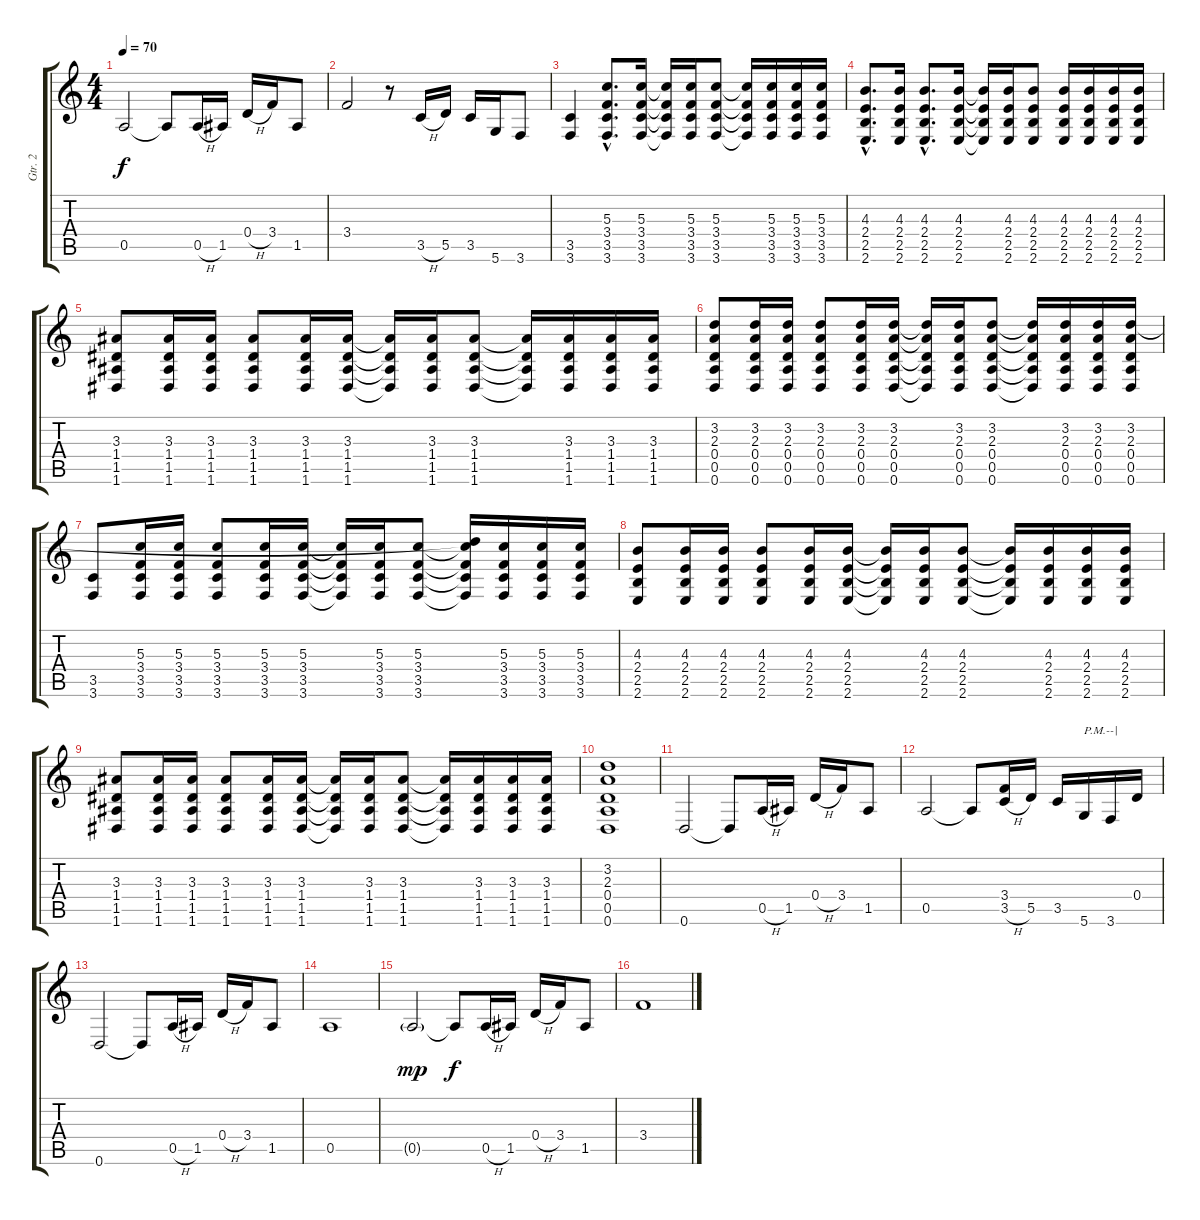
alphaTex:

\track ("Gtr. 2" "Gtr. 2") {instrument electricguitarclean}
\staff {score tabs}
\tuning (E4 B3 G3 D3 A2 D2) {hide}
\ts (4 4)
\tempo 70
\clef g2
\ks c
0.5{t}.2{dy f} 0.5{t}.8 0.5{h}.16 1.5.16 0.4{h}.16 3.4.16 1.5.8 |
3.4.2 r.8 3.5{h}.16 5.5.16 3.5.16 5.6.16 3.6.8 |
(3.5 3.6).4 (5.3{hac} 3.4{hac} 3.5{hac} 3.6{hac}).8{d} (5.3 3.4 3.5 3.6).16 (5.3{t} 3.4{t} 3.5{t} 3.6{t}).16 (5.3 3.4 3.5 3.6).16 (5.3 3.4 3.5 3.6).8 (5.3{t} 3.4{t} 3.5{t} 3.6{t}).16 (5.3 3.4 3.5 3.6).16 (5.3 3.4 3.5 3.6).16 (5.3 3.4 3.5 3.6).16 |
(4.3{hac} 2.4{hac} 2.5{hac} 2.6{hac}).8{d} (4.3 2.4 2.5 2.6).16 (4.3{hac} 2.4{hac} 2.5{hac} 2.6{hac}).8{d} (4.3 2.4 2.5 2.6).16 (4.3{t} 2.4{t} 2.5{t} 2.6{t}).16 (4.3 2.4 2.5 2.6).16 (4.3 2.4 2.5 2.6).8 (4.3 2.4 2.5 2.6).16 (4.3 2.4 2.5 2.6).16 (4.3 2.4 2.5 2.6).16 (4.3 2.4 2.5 2.6).16 |
(3.3 1.4 1.5 1.6).8 (3.3 1.4 1.5 1.6).16 (3.3 1.4 1.5 1.6).16 (3.3 1.4 1.5 1.6).8 (3.3 1.4 1.5 1.6).16 (3.3 1.4 1.5 1.6).16 (3.3{t} 1.4{t} 1.5{t} 1.6{t}).16 (3.3 1.4 1.5 1.6).16 (3.3 1.4 1.5 1.6).8 (3.3{t} 1.4{t} 1.5{t} 1.6{t}).16 (3.3 1.4 1.5 1.6).16 (3.3 1.4 1.5 1.6).16 (3.3 1.4 1.5 1.6).16 |
(3.2 2.3 0.4 0.5 0.6).8 (3.2 2.3 0.4 0.5 0.6).16 (3.2 2.3 0.4 0.5 0.6).16 (3.2 2.3 0.4 0.5 0.6).8 (3.2 2.3 0.4 0.5 0.6).16 (3.2 2.3 0.4 0.5 0.6).16 (3.2{t} 2.3{t} 0.4{t} 0.5{t} 0.6{t}).16 (3.2 2.3 0.4 0.5 0.6).16 (3.2 2.3 0.4 0.5 0.6).8 (3.2{t} 2.3{t} 0.4{t} 0.5{t} 0.6{t}).16 (3.2 2.3 0.4 0.5 0.6).16 (3.2 2.3 0.4 0.5 0.6).16 (3.2 2.3 0.4 0.5 0.6).16 |
(3.5 3.6).8 (5.3 3.4 3.5 3.6).16 (5.3 3.4 3.5 3.6).16 (5.3 3.4 3.5 3.6).8 (5.3 3.4 3.5 3.6).16 (5.3 3.4 3.5 3.6).16 (5.3{t} 3.4{t} 3.5{t} 3.6{t}).16 (5.3 3.4 3.5 3.6).16 (5.3 3.4 3.5 3.6).8 (3.2{t} 5.3{t} 3.4{t} 3.5{t} 3.6{t}).16 (5.3 3.4 3.5 3.6).16 (5.3 3.4 3.5 3.6).16 (5.3 3.4 3.5 3.6).16 |
(4.3 2.4 2.5 2.6).8 (4.3 2.4 2.5 2.6).16 (4.3 2.4 2.5 2.6).16 (4.3 2.4 2.5 2.6).8 (4.3 2.4 2.5 2.6).16 (4.3 2.4 2.5 2.6).16 (4.3{t} 2.4{t} 2.5{t} 2.6{t}).16 (4.3 2.4 2.5 2.6).16 (4.3 2.4 2.5 2.6).8 (4.3{t} 2.4{t} 2.5{t} 2.6{t}).16 (4.3 2.4 2.5 2.6).16 (4.3 2.4 2.5 2.6).16 (4.3 2.4 2.5 2.6).16 |
(3.3 1.4 1.5 1.6).8 (3.3 1.4 1.5 1.6).16 (3.3 1.4 1.5 1.6).16 (3.3 1.4 1.5 1.6).8 (3.3 1.4 1.5 1.6).16 (3.3 1.4 1.5 1.6).16 (3.3{t} 1.4{t} 1.5{t} 1.6{t}).16 (3.3 1.4 1.5 1.6).16 (3.3 1.4 1.5 1.6).8 (3.3{t} 1.4{t} 1.5{t} 1.6{t}).16 (3.3 1.4 1.5 1.6).16 (3.3 1.4 1.5 1.6).16 (3.3 1.4 1.5 1.6).16 |
(3.2 2.3 0.4 0.5 0.6).1 |
0.6.2 0.6{t}.8 0.5{h}.16 1.5.16 0.4{h}.16 3.4.16 1.5.8 |
0.5.2 0.5{t}.8 (3.4 3.5{h}).16 5.5.16 3.5.16 5.6.16{txt "P.M.--|"} 3.6.16 0.4.16 |
0.6.2 0.6{t}.8 0.5{h}.16 1.5.16 0.4{h}.16 3.4.16 1.5.8 |
0.5.1 |
0.5{g}.2{dy mp} 0.5{t}.8{dy f} 0.5{h}.16 1.5.16 0.4{h}.16 3.4.16 1.5.8 |
3.4.1
